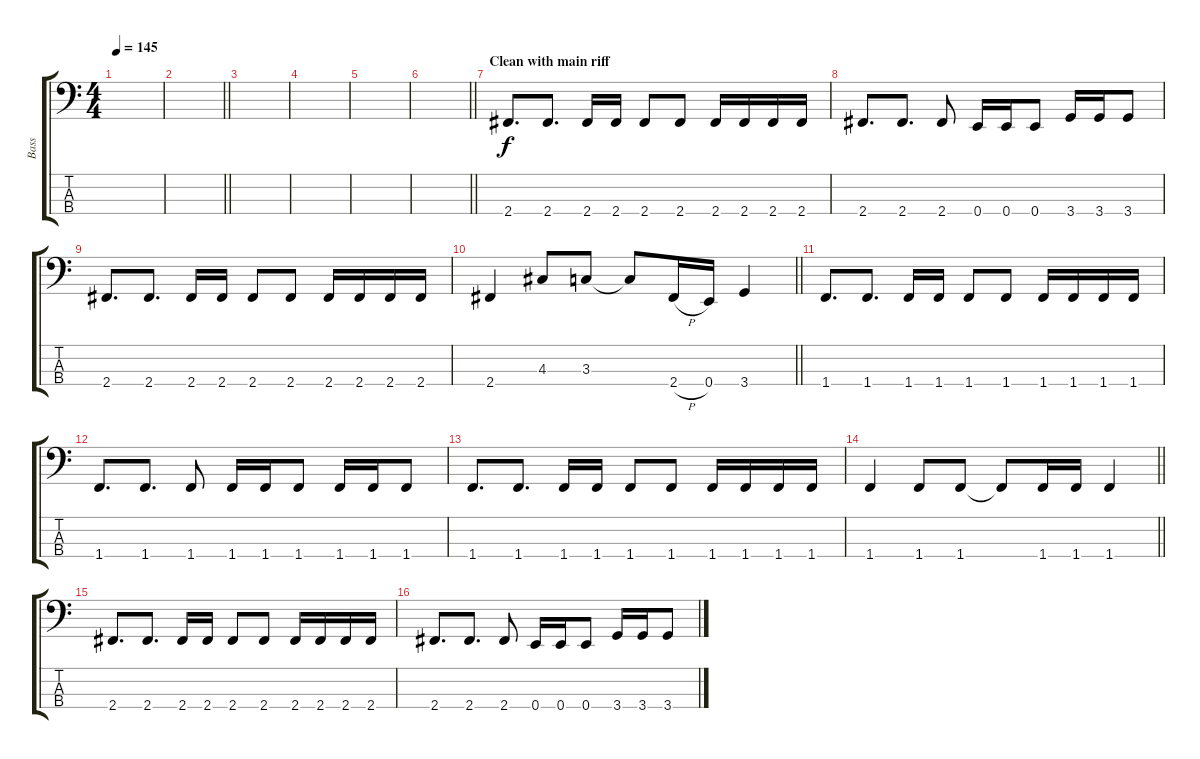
\track ("Bass" "Bass") {instrument electricbassfinger}
\staff {score tabs}
\tuning (G2 D2 A1 E1) {hide}
\ts (4 4)
\tempo 145
\clef f4
\ks c
|
\barLineRight lightlight
|
|
|
|
\barLineRight lightlight
|
\section ("" "Clean with main riff")
2.4.8{d} 2.4.8{d} 2.4.16 2.4.16 2.4.8 2.4.8 2.4.16 2.4.16 2.4.16 2.4.16 |
2.4.8{d} 2.4.8{d} 2.4.8 0.4.16 0.4.16 0.4.8 3.4.16 3.4.16 3.4.8 |
2.4.8{d} 2.4.8{d} 2.4.16 2.4.16 2.4.8 2.4.8 2.4.16 2.4.16 2.4.16 2.4.16 |
\barLineRight lightlight
2.4.4 4.3.8 3.3.8 3.3{t}.8 2.4{h}.16 0.4.16 3.4.4 |
1.4.8{d} 1.4.8{d} 1.4.16 1.4.16 1.4.8 1.4.8 1.4.16 1.4.16 1.4.16 1.4.16 |
1.4.8{d} 1.4.8{d} 1.4.8 1.4.16 1.4.16 1.4.8 1.4.16 1.4.16 1.4.8 |
1.4.8{d} 1.4.8{d} 1.4.16 1.4.16 1.4.8 1.4.8 1.4.16 1.4.16 1.4.16 1.4.16 |
\barLineRight lightlight
1.4.4 1.4.8 1.4.8 1.4{t}.8 1.4.16 1.4.16 1.4.4 |
2.4.8{d} 2.4.8{d} 2.4.16 2.4.16 2.4.8 2.4.8 2.4.16 2.4.16 2.4.16 2.4.16 |
2.4.8{d} 2.4.8{d} 2.4.8 0.4.16 0.4.16 0.4.8 3.4.16 3.4.16 3.4.8
